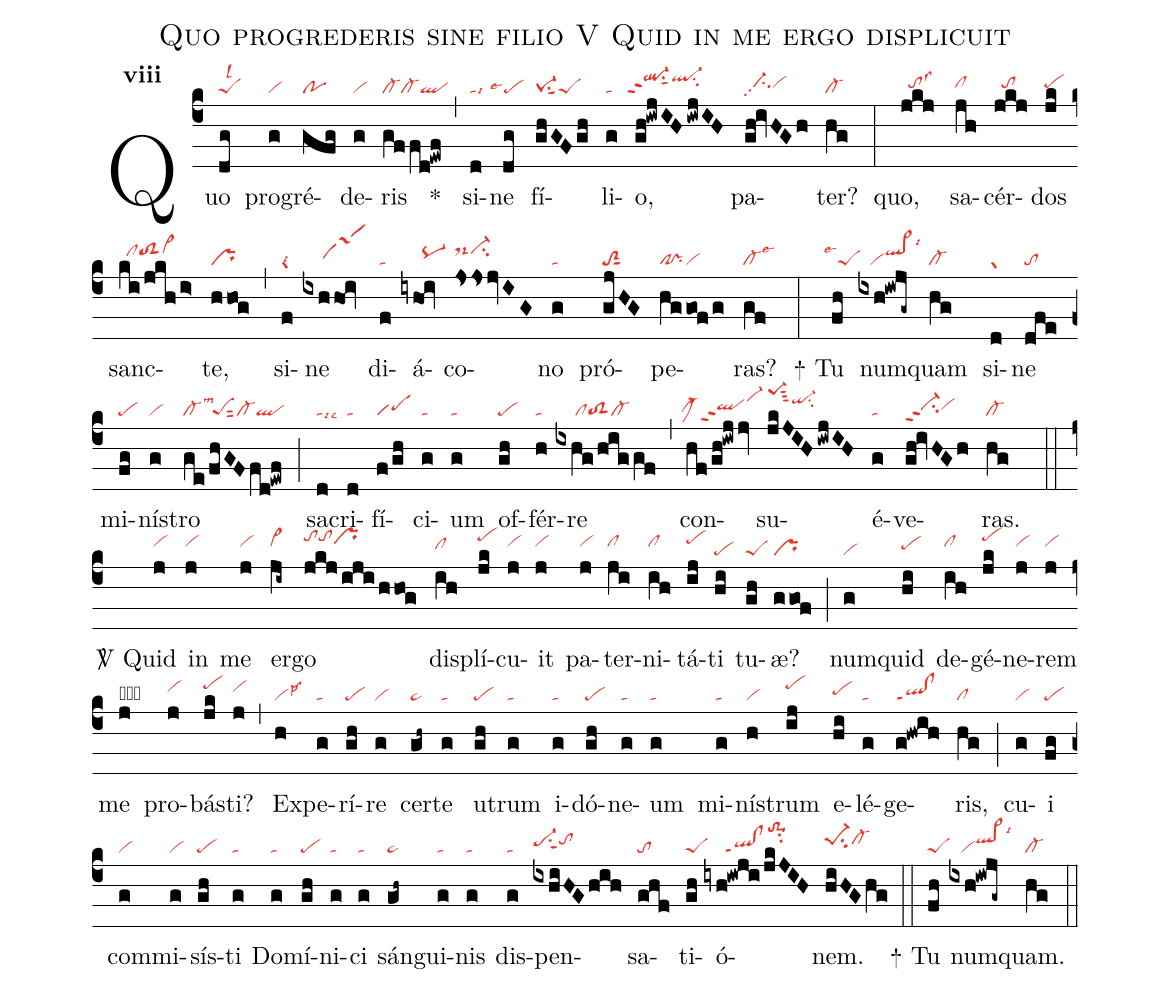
name:Quo progrederis sine filio V Quid in me ergo displicuit;
office-part:re;
mode:8;
nabc-lines:1;
%%
initial-style: 1;
name:Quo progrederis sine filio;
mode: 8;
office-part: Responsorium;
annotation: Resp.;
annotation: viii;
nabc-lines:1;
%%
(c4) Quo(dg|peSlsl2) pro(g|vi)gré(gfg|po)de(g|vi)ris(gffd!ewf|cl-cl-ql) <sp>*</sp>(,) si(d|talsi3)ne(dg|```pelse4) fí(ghGFgh|pe-1su1sut1peS)li(g|ta)o,(gh!iwjIHiwjIH|``ql-hjppt2su1sut1ql-hjsu2) pa(gh!ivHGh|//ci-hhpp2vihh)ter?(hg|cl-) (:) quo,(jkj|//tohhlss3) sa(jh|clhh)cér(jkj|//tohh)dos(jk|pehh) sanc(ki/jkh/i>|//clhitoS2hivi>hj)te,(hhog|pr) (,) si(f|grlsi2)ne(ixhhoi|/////saM1hh) di(f|ta)á(iyhoi|/////pq-hh)co(jsjsjvIG|ds-hjci-hj)no(g|ta) pró(gjHG|toS2sut1)pe(hggof/g|cl!prvi)ras?(gf|cl-lse3) (:)
<sp>+</sp> Tu(fh|``peSlse1) num(ixh!iwjg~|///viql>hilsi6)quam(hg|cl-) si(d|gr)ne(dfe|to) mi(fg|pe)nís(g|vi)tro(ge/fhGFfd!ewf|cl-lsm3`peSsut2cl-ql) (;) sa(d|talsi9lsc9)cri(d|ta)fí(f/gh|scM2)ci(g|ta)um(g|ta) of(gh|pe)fér(h|ta)re(ixhg/higgf|/////cltoS2cl-) (,) con(hf/gh!iwjjv|`clM-hgqlhhppt2vi-hk)su(jkJIHiwjIH|pe-1hmsut3qi-hjsu2)é(g|ta)ve(gh!ivHGh|ci-hhppt2vihh)ras.(hg|cl-) (::)

<sp>V/</sp> Quid(j|vihi) in(j|vihi) me(j|vihi) er(ji~|vi>hi)go(jkj/iji/hhog|tohktohkprhj) dis(ih|clhh)plí(jk|pehk)cu(j|vihi)it(j|vihi) pa(j|vihi)ter(ji|clhi)ni(ih|clhi)tá(ij|pehj)ti(hi|pe) tu(gh|peS)æ?(ggof|pr) (;) num(g|vi)quid(hi|pehh) de(ih|clhi)gé(jk|pehk)ne(j|vihi)rem(j|vihi) me(j|obhhvihicbhh) pro(j|vihi)bás(jk|pehj)ti?(j|vihi) (,) Ex(h|vilsp3)pe(g|ta)rí(gh|pe)re(g|vi) cer(gh~|pe~)te(g|ta) u(gh|pe)trum(g|ta) i(g|ta)dó(gh|pe)ne(g|ta)um(g|ta) mi(g|ta)nís(h|vi)trum(ij|pehj) e(hi|pehh)lé(g|ta)ge(g!hwih|ql!clppt1)ris,(hg|cl) (;) cu(g|vi)i(fg|pe) com(g|vi)mi(g|vi)sís(gh|pe)ti(g|ta) Do(g|ta)mí(gh|pe)ni(g|ta)ci(g|ta) sán(gh~|pe~)gui(g|ta)nis(g|ta) dis(g|ta)pen(ixhiHGhih|pe-hhsu1sut1tohi)sa(ghf|to)ti(gh|peS)ó(iyh!iwji/jkJIH|/////ql!clppt1to-1hmsu2)nem.(hiHGhg|pe-1hisu2cl-hi) (::)
<sp>+</sp> Tu(fh|peS) num(ixh!iwjg~|///viql>hilsi6)quam.(hg|cl-) (::)
